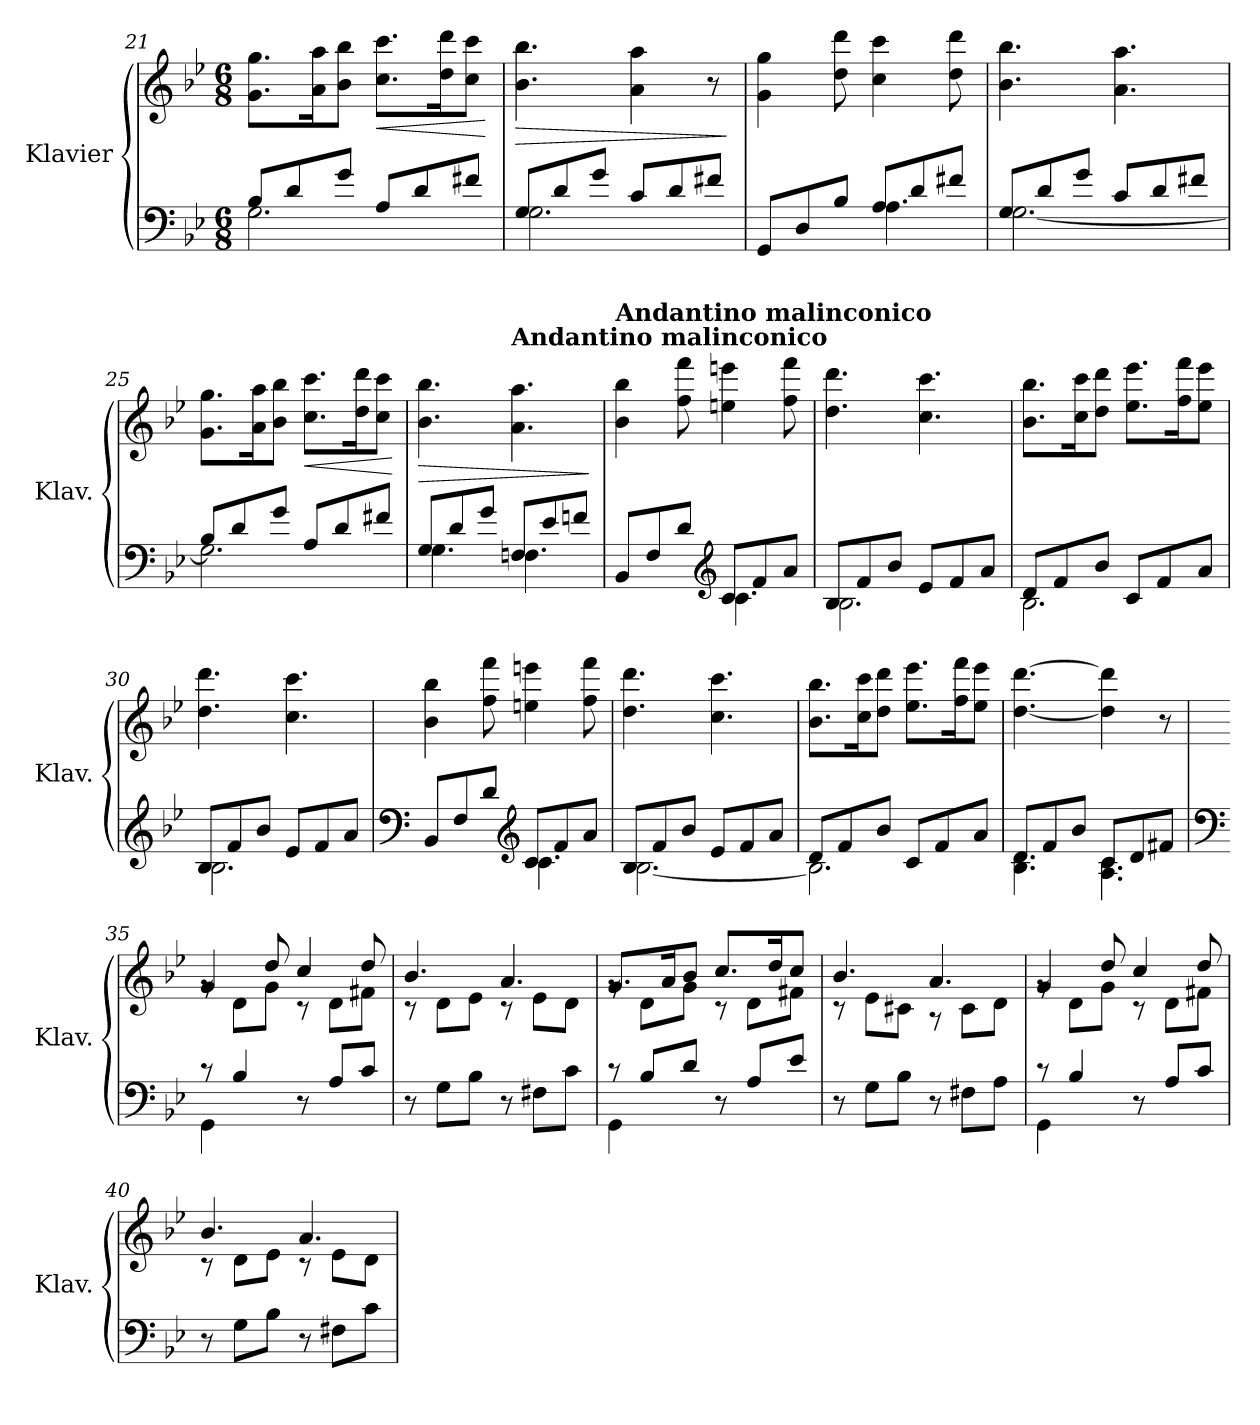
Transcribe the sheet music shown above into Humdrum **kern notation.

**kern	**kern	**dynam
*part1	*part1	*part1
*staff2	*staff1	*staff1/2
*I"Klavier	*	*
*I'Klav.	*	*
*clefF4	*clefG2	*
*k[b-e-]	*k[b-e-]	*
*M6/8	*M6/8	*
=21	=21	=21
*^	*	*
8B-/L	2.G\	8.g\ 8.gg\L	.
8d/	.	.	.
.	.	16a\ 16aa\K	.
8g/J	.	8b-\ 8bb-\J	.
!	!	!	!LO:HP:b
8A/L	.	8.cc\ 8.ccc\L	<
8d/	.	.	.
.	.	16dd\ 16ddd\K	.
8f#X/J	.	8cc\ 8ccc\J	.
*v	*v	*	*
.	.	[
!!LO:PB:g=z
=22	=22	=22
*^	*	*
!	!	!	!LO:HP:b
8G/L	2.G\	4.b-\ 4.bb-\	>
8d/	.	.	.
8g/J	.	.	.
8c/L	.	4a\ 4aa\	.
8d/	.	.	.
8f#X/J	.	8r	.
*v	*v	*	*
.	.	]
=23	=23	=23
*^	*	*
8GG/L	4.ryy	4g\ 4gg\	.
8D/	.	.	.
8B-/J	.	8dd\ 8ddd\	.
8A/L	4.A\	4cc\ 4ccc\	.
8d/	.	.	.
8f#X/J	.	8dd\ 8ddd\	.
=24	=24	=24	=24
8G/L	[2.G\	4.b-\ 4.bb-\	.
8d/	.	.	.
8g/J	.	.	.
8c/L	.	4.a\ 4.aa\	.
8d/	.	.	.
8f#X/J	.	.	.
=25	=25	=25	=25
8B-/L	2.G\]	8.g\ 8.gg\L	.
8d/	.	.	.
.	.	16a\ 16aa\K	.
8g/J	.	8b-\ 8bb-\J	.
!	!	!	!LO:HP:b
8A/L	.	8.cc\ 8.ccc\L	<
8d/	.	.	.
.	.	16dd\ 16ddd\K	.
8f#X/J	.	8cc\ 8ccc\J	.
*v	*v	*	*
.	.	[
!!LO:LB:g=z
=26	=26	=26
*^	*	*
!	!	!	!LO:HP:b
8G/L	4.G\	4.b-\ 4.bb-\	>
8d/	.	.	.
8g/J	.	.	.
!	!	!LO:TX:a:B:t=Andantino malinconico	!
8Fn/L	4.F\	4.a\ 4.aa\	.
8e-/	.	.	.
8fn/J	.	.	.
*v	*v	*	*
.	.	]
=27	=27	=27
*^	*	*
!	!	!LO:TX:a:B:t=Andantino malinconico	!
8BB-/L	4.ryy	4b-\ 4bb-\	.
8F/	.	.	.
8d/J	.	8ff\ 8fff\	.
*clefG2	*	*	*
8c/L	4.c\	4een\ 4eeen\	.
8f/	.	.	.
8a/J	.	8ff\ 8fff\	.
=28	=28	=28	=28
8B-/L	2.B-\	4.dd\ 4.ddd\	.
8f/	.	.	.
8b-/J	.	.	.
8e-/L	.	4.cc\ 4.ccc\	.
8f/	.	.	.
8a/J	.	.	.
=29	=29	=29	=29
8d/L	2.B-\	8.b-\ 8.bb-\L	.
8f/	.	.	.
.	.	16cc\ 16ccc\K	.
8b-/J	.	8dd\ 8ddd\J	.
8c/L	.	8.ee-\ 8.eee-\L	.
8f/	.	.	.
.	.	16ff\ 16fff\K	.
8a/J	.	8ee-\ 8eee-\J	.
!!LO:LB:g=z
=30	=30	=30	=30
8B-/L	2.B-\	4.dd\ 4.ddd\	.
8f/	.	.	.
8b-/J	.	.	.
8e-/L	.	4.cc\ 4.ccc\	.
8f/	.	.	.
8a/J	.	.	.
=31	=31	=31	=31
*clefF4	*	*	*
8BB-/L	4.ryy	4b-\ 4bb-\	.
8F/	.	.	.
8d/J	.	8ff\ 8fff\	.
*clefG2	*	*	*
8c/L	4.c\	4een\ 4eeen\	.
8f/	.	.	.
8a/J	.	8ff\ 8fff\	.
=32	=32	=32	=32
8B-/L	[2.B-\	4.dd\ 4.ddd\	.
8f/	.	.	.
8b-/J	.	.	.
8e-/L	.	4.cc\ 4.ccc\	.
8f/	.	.	.
8a/J	.	.	.
=33	=33	=33	=33
8d/L	2.B-\]	8.b-\ 8.bb-\L	.
8f/	.	.	.
.	.	16cc\ 16ccc\K	.
8b-/J	.	8dd\ 8ddd\J	.
8c/L	.	8.ee-\ 8.eee-\L	.
8f/	.	.	.
.	.	16ff\ 16fff\K	.
8a/J	.	8ee-\ 8eee-\J	.
!!LO:LB:g=z
=34	=34	=34	=34
8d/L	4.B-\ 4.d\	[4.dd\ [4.ddd\	.
8f/	.	.	.
8b-/J	.	.	.
8c/L	4.A\ 4.c\	4dd\] 4ddd\]	.
8d/	.	.	.
8f#X/J	.	8r	.
=35	=35	=35	=35
*clefF4	*	*	*
*	*	*^	*
8r	4GG\	4g/	8rg	.
4B-/	.	.	8d\L	.
.	2ryy	8dd/	8g\J	.
8r	.	4cc/	8r	.
8A/L	.	.	8d\L	.
8c/J	.	8dd/	8f#X\J	.
*v	*v	*	*	*
=36	=36	=36	=36
8r	4.b-/	8r	.
8G\L	.	8d\L	.
8B-\J	.	8e-\J	.
8r	4.a/	8r	.
8F#X\L	.	8e-\L	.
8c\J	.	8d\J	.
=37	=37	=37	=37
*^	*	*	*
8r	4GG\	8.g/L	8rg	.
8B-/L	.	.	8d\L	.
.	.	16a/K	.	.
8d/J	2ryy	8b-/J	8g\J	.
8r	.	8.cc/L	8r	.
8A/L	.	.	8d\L	.
.	.	16dd/K	.	.
8e-/J	.	8cc/J	8f#X\J	.
*v	*v	*	*	*
=38	=38	=38	=38
8r	4.b-/	8r	.
8G\L	.	8e-\L	.
8B-\J	.	8c#X\J	.
8r	4.a/	8r	.
8F#X\L	.	8c#\L	.
8A\J	.	8d\J	.
!!LO:LB:g=z	!!
=39	=39	=39	=39
*^	*	*	*
8r	4GG\	4g/	8rg	.
4B-/	.	.	8d\L	.
.	2ryy	8dd/	8g\J	.
8r	.	4cc/	8r	.
8A/L	.	.	8d\L	.
8c/J	.	8dd/	8f#X\J	.
*v	*v	*	*	*
=40	=40	=40	=40
8r	4.b-/	8r	.
8G\L	.	8d\L	.
8B-\J	.	8e-\J	.
8r	4.a/	8r	.
8F#X\L	.	8e-\L	.
8c\J	.	8d\J	.
*	*v	*v	*
=	=	=
*-	*-	*-
